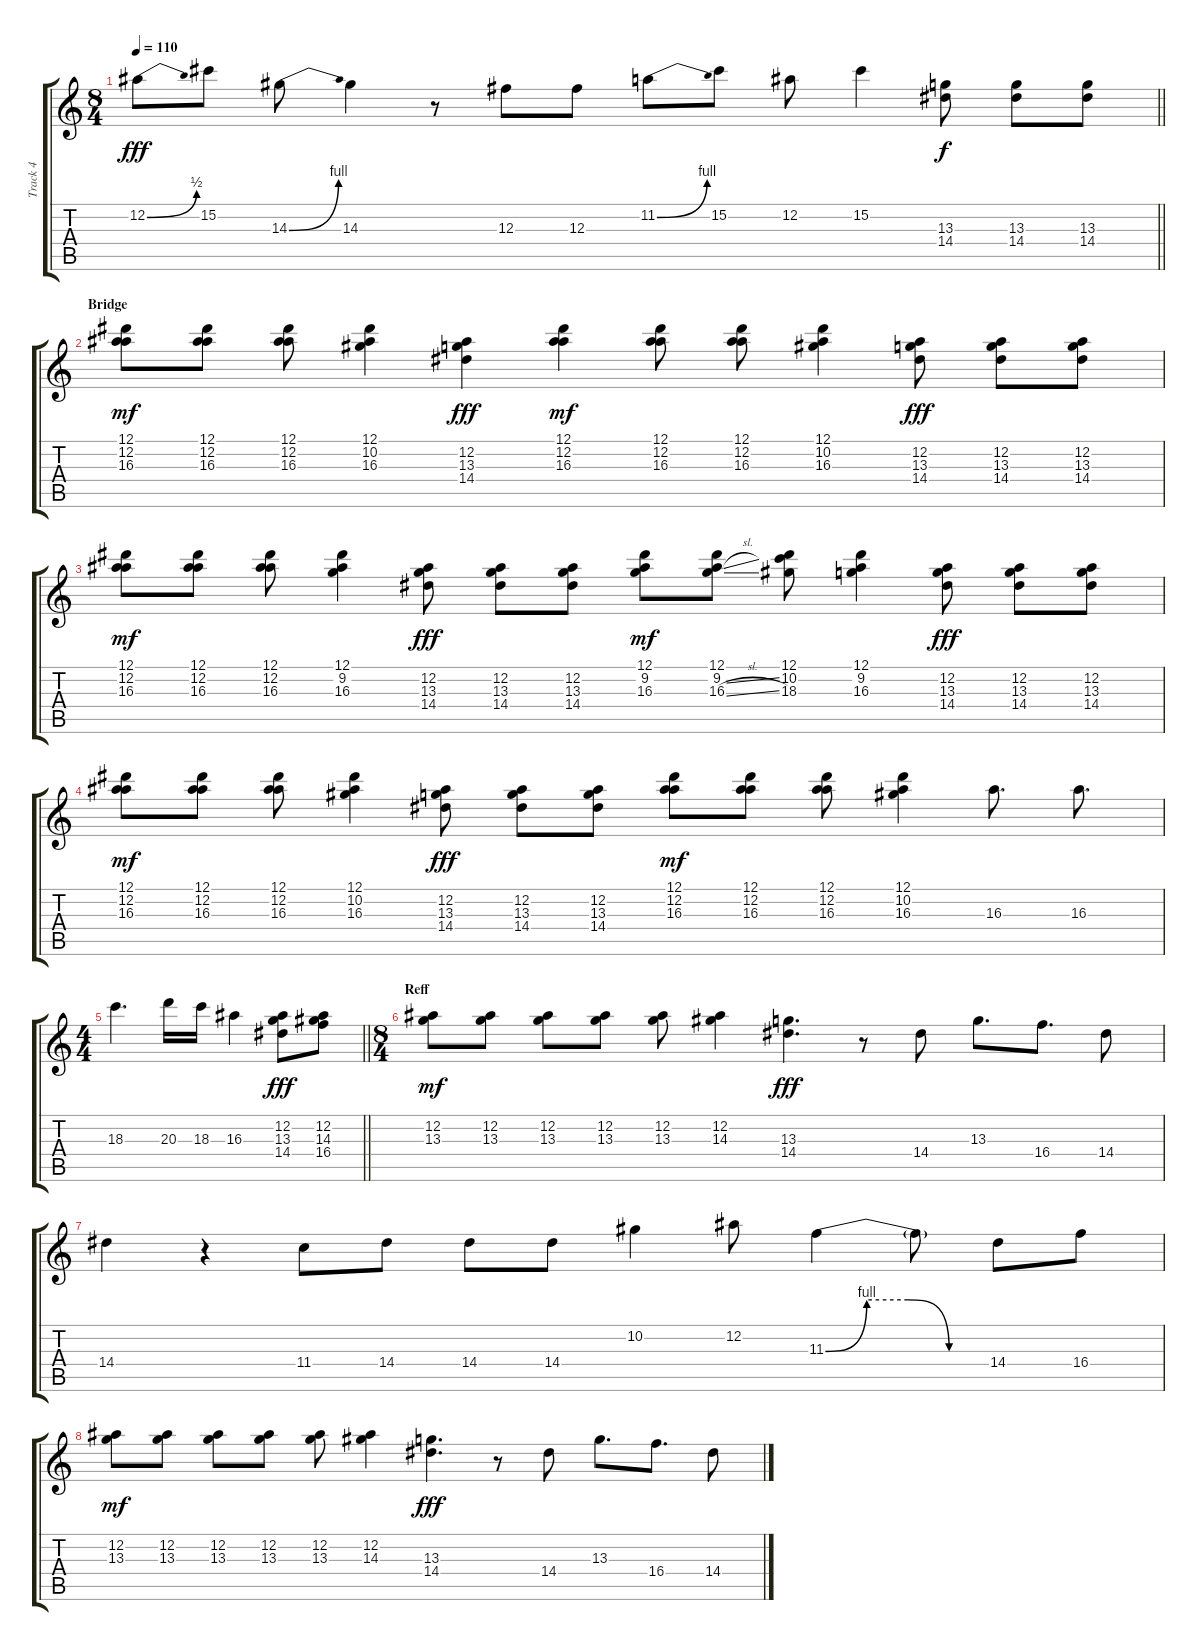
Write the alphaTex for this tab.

\track ("Track 4" "Track 4") {instrument acousticguitarsteel}
\staff {score tabs}
\tuning (Eb4 Bb3 Gb3 Db3 Ab2 Eb2) {hide}
\ts (8 4)
\tempo 110
\clef g2
\barLineRight lightlight
\ks c
12.2{be (bend 0 0 60 2)}.8{dy fff} 15.2.8 14.3{be (bend 0 0 60 4)}.8 14.3.4 r.8 12.3.8 12.3.8 11.2{be (bend 0 0 60 4)}.8 15.2.8 12.2.8 15.2.4 (13.3 14.4).8{dy f} (13.3 14.4).8 (13.3 14.4).8 |
\section ("" "Bridge")
(12.1 12.2 16.3).8{dy mf} (12.1 12.2 16.3).8 (12.1 12.2 16.3).8 (12.1 10.2 16.3).4 (12.2 13.3 14.4).4{dy fff} (12.1 12.2 16.3).4{dy mf} (12.1 12.2 16.3).8 (12.1 12.2 16.3).8 (12.1 10.2 16.3).4 (12.2 13.3 14.4).8{dy fff} (12.2 13.3 14.4).8 (12.2 13.3 14.4).8 |
(12.1 12.2 16.3).8{dy mf} (12.1 12.2 16.3).8 (12.1 12.2 16.3).8 (12.1 9.2 16.3).4 (12.2 13.3 14.4).8{dy fff} (12.2 13.3 14.4).8 (12.2 13.3 14.4).8 (12.1 9.2 16.3).8{dy mf} (12.1 9.2{sl} 16.3{sl}).8 (12.1 10.2 18.3).8 (12.1 9.2 16.3).4 (12.2 13.3 14.4).8{dy fff} (12.2 13.3 14.4).8 (12.2 13.3 14.4).8 |
(12.1 12.2 16.3).8{dy mf} (12.1 12.2 16.3).8 (12.1 12.2 16.3).8 (12.1 10.2 16.3).4 (12.2 13.3 14.4).8{dy fff} (12.2 13.3 14.4).8 (12.2 13.3 14.4).8 (12.1 12.2 16.3).8{dy mf} (12.1 12.2 16.3).8 (12.1 12.2 16.3).8 (12.1 10.2 16.3).4 16.3.8{d} 16.3.8{d} |
\ts (4 4)
\barLineRight lightlight
18.3.4{d} 20.3.16 18.3.16 16.3.4 (12.2 13.3 14.4).8{dy fff} (12.2 14.3 16.4).8 |
\ts (8 4)
\section ("" "Reff")
(12.2 13.3).8{dy mf} (12.2 13.3).8 (12.2 13.3).8 (12.2 13.3).8 (12.2 13.3).8 (12.2 14.3).4 (13.3 14.4).4{d dy fff} r.8 14.4.8 13.3.8{d} 16.4.8{d} 14.4.8 |
14.4.4 r.4 11.4.8 14.4.8 14.4.8 14.4.8 10.2.4 12.2.8 11.3{be (custom 0 0 15 4 30 4 45 0 60 0)}.4 11.3{t}.8 14.4.8 16.4.8 |
(12.2 13.3).8{dy mf} (12.2 13.3).8 (12.2 13.3).8 (12.2 13.3).8 (12.2 13.3).8 (12.2 14.3).4 (13.3 14.4).4{d dy fff} r.8 14.4.8 13.3.8{d} 16.4.8{d} 14.4.8
